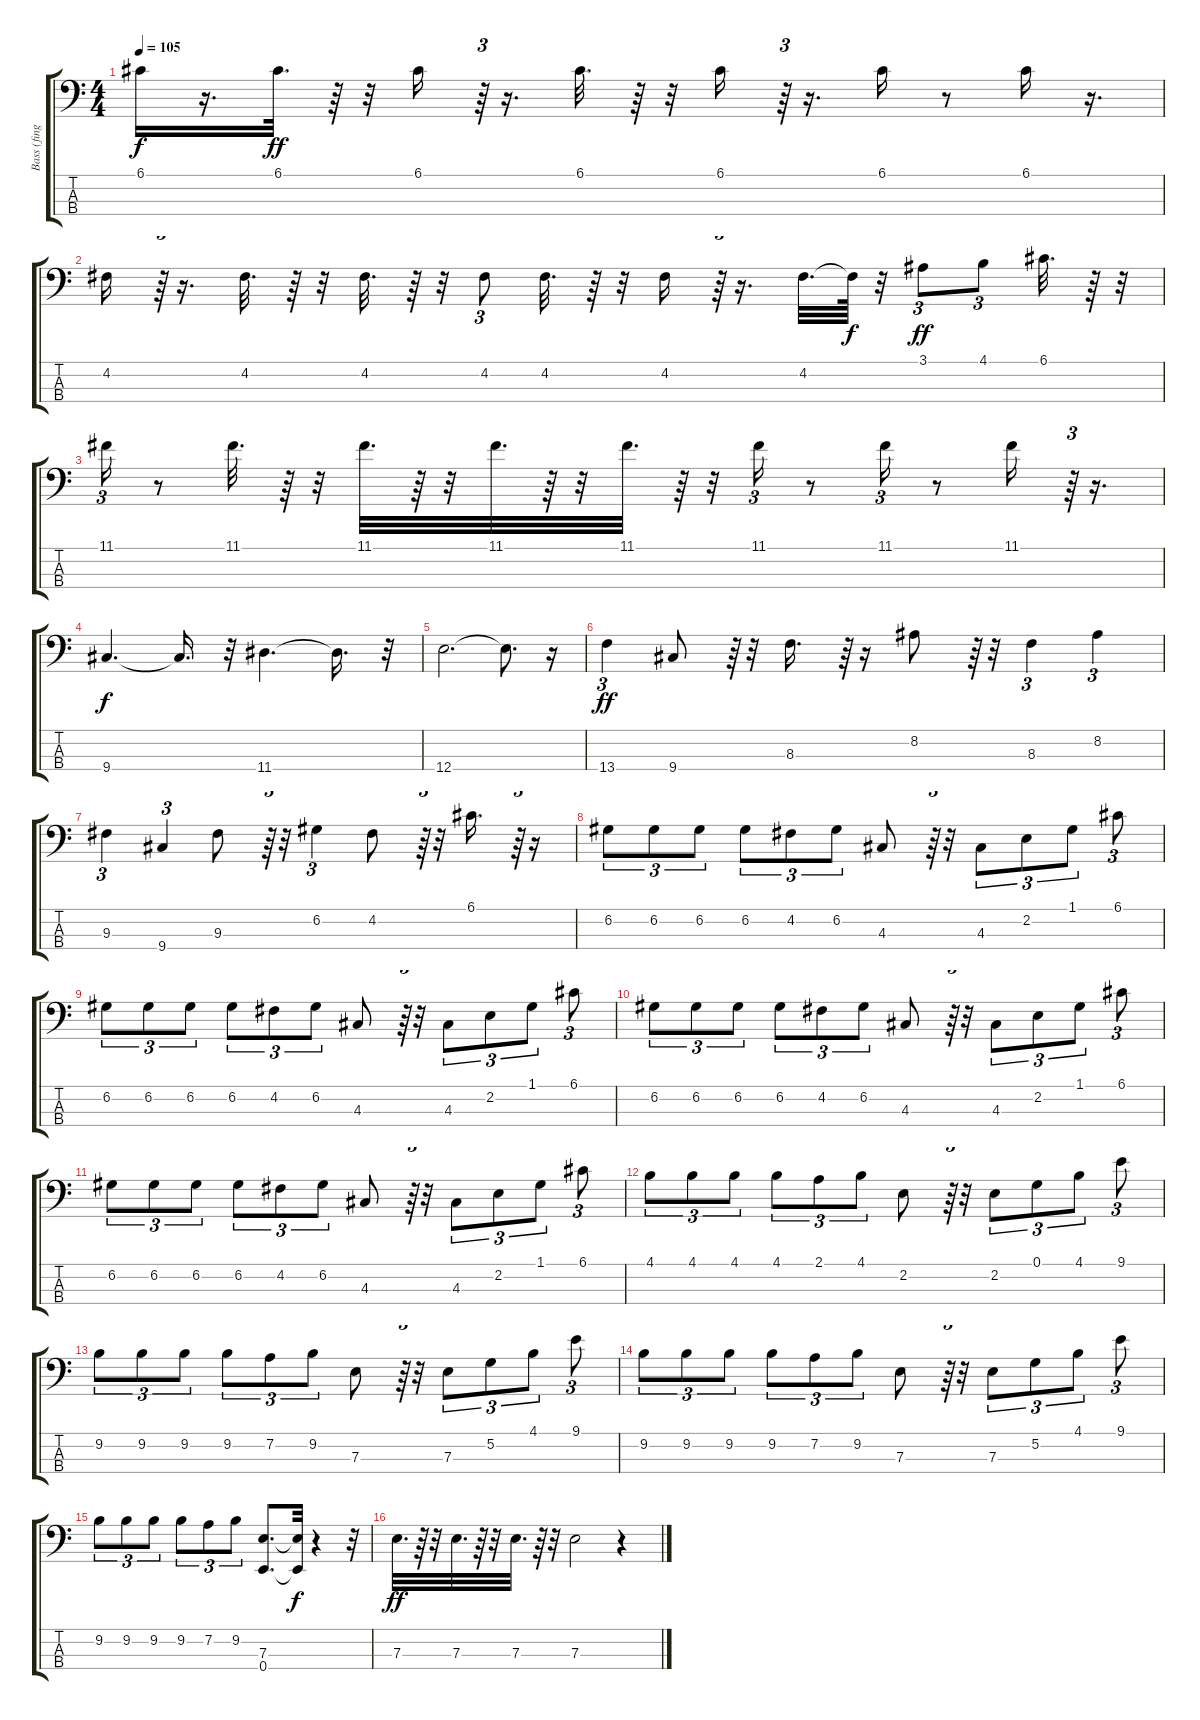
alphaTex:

\track ("Bass (finger)" "Bass (fing") {instrument electricbassfinger}
\staff {score tabs}
\tuning (G2 D2 A1 E1) {hide}
\ts (4 4)
\tempo 105
\clef f4
\ks c
6.1{t}.16{dy f} r.16{d} 6.1.32{d dy ff} r.64 r.32 6.1.16 r.64{tu (3 2)} r.16{d} 6.1.32{d} r.64 r.32 6.1.16 r.64{tu (3 2)} r.16{d} 6.1.16 r.8 6.1.16 r.16{d} |
4.2.16 r.64{tu (3 2)} r.16{d} 4.2.32{d} r.64 r.32 4.2.32{d} r.64 r.32 4.2.8{tu (3 2)} 4.2.32{d} r.64 r.32 4.2.16 r.64{tu (3 2)} r.16{d} 4.2.32{d} 4.2{t}.64{dy f} r.32 3.1.8{tu (3 2) dy ff} 4.1.8{tu (3 2)} 6.1.32{d} r.64 r.32 |
11.1.16{tu (3 2)} r.8 11.1.32{d} r.64 r.32 11.1.32{d} r.64 r.32 11.1.32{d} r.64 r.32 11.1.32{d} r.64 r.32 11.1.16{tu (3 2)} r.8 11.1.16{tu (3 2)} r.8 11.1.16 r.64{tu (3 2)} r.16{d} |
9.4.4{d dy f} 9.4{t}.16{d} r.32 11.4.4{d} 11.4{t}.16{d} r.32 |
12.4.2{d} 12.4{t}.8{d} r.16 |
13.4.4{tu (3 2) dy ff} 9.4.8 r.64{tu (3 2)} r.32 8.3.16{d} r.64{tu (3 2)} r.16 8.2.8 r.64{tu (3 2)} r.32 8.3.4{tu (3 2)} 8.2.4{tu (3 2)} |
9.3.4{tu (3 2)} 9.4.4{tu (3 2)} 9.3.8 r.64{tu (3 2)} r.32 6.2.4{tu (3 2)} 4.2.8 r.64{tu (3 2)} r.32 6.1.16{d} r.64{tu (3 2)} r.16 |
6.2.8{tu (3 2)} 6.2.8{tu (3 2)} 6.2.8{tu (3 2)} 6.2.8{tu (3 2)} 4.2.8{tu (3 2)} 6.2.8{tu (3 2)} 4.3.8 r.64{tu (3 2)} r.32 4.3.8{tu (3 2)} 2.2.8{tu (3 2)} 1.1.8{tu (3 2)} 6.1.8{tu (3 2)} |
6.2.8{tu (3 2)} 6.2.8{tu (3 2)} 6.2.8{tu (3 2)} 6.2.8{tu (3 2)} 4.2.8{tu (3 2)} 6.2.8{tu (3 2)} 4.3.8 r.64{tu (3 2)} r.32 4.3.8{tu (3 2)} 2.2.8{tu (3 2)} 1.1.8{tu (3 2)} 6.1.8{tu (3 2)} |
6.2.8{tu (3 2)} 6.2.8{tu (3 2)} 6.2.8{tu (3 2)} 6.2.8{tu (3 2)} 4.2.8{tu (3 2)} 6.2.8{tu (3 2)} 4.3.8 r.64{tu (3 2)} r.32 4.3.8{tu (3 2)} 2.2.8{tu (3 2)} 1.1.8{tu (3 2)} 6.1.8{tu (3 2)} |
6.2.8{tu (3 2)} 6.2.8{tu (3 2)} 6.2.8{tu (3 2)} 6.2.8{tu (3 2)} 4.2.8{tu (3 2)} 6.2.8{tu (3 2)} 4.3.8 r.64{tu (3 2)} r.32 4.3.8{tu (3 2)} 2.2.8{tu (3 2)} 1.1.8{tu (3 2)} 6.1.8{tu (3 2)} |
4.1.8{tu (3 2)} 4.1.8{tu (3 2)} 4.1.8{tu (3 2)} 4.1.8{tu (3 2)} 2.1.8{tu (3 2)} 4.1.8{tu (3 2)} 2.2.8 r.64{tu (3 2)} r.32 2.2.8{tu (3 2)} 0.1.8{tu (3 2)} 4.1.8{tu (3 2)} 9.1.8{tu (3 2)} |
9.2.8{tu (3 2)} 9.2.8{tu (3 2)} 9.2.8{tu (3 2)} 9.2.8{tu (3 2)} 7.2.8{tu (3 2)} 9.2.8{tu (3 2)} 7.3.8 r.64{tu (3 2)} r.32 7.3.8{tu (3 2)} 5.2.8{tu (3 2)} 4.1.8{tu (3 2)} 9.1.8{tu (3 2)} |
9.2.8{tu (3 2)} 9.2.8{tu (3 2)} 9.2.8{tu (3 2)} 9.2.8{tu (3 2)} 7.2.8{tu (3 2)} 9.2.8{tu (3 2)} 7.3.8 r.64{tu (3 2)} r.32 7.3.8{tu (3 2)} 5.2.8{tu (3 2)} 4.1.8{tu (3 2)} 9.1.8{tu (3 2)} |
9.2.8{tu (3 2)} 9.2.8{tu (3 2)} 9.2.8{tu (3 2)} 9.2.8{tu (3 2)} 7.2.8{tu (3 2)} 9.2.8{tu (3 2)} (7.3 0.4).8{d} (7.3{t} 0.4{t}).32{dy f} r.4 r.32 |
7.3.32{d dy ff} r.64 r.32 7.3.32{d} r.64 r.32 7.3.32{d} r.64 r.32 7.3.2 r.4
